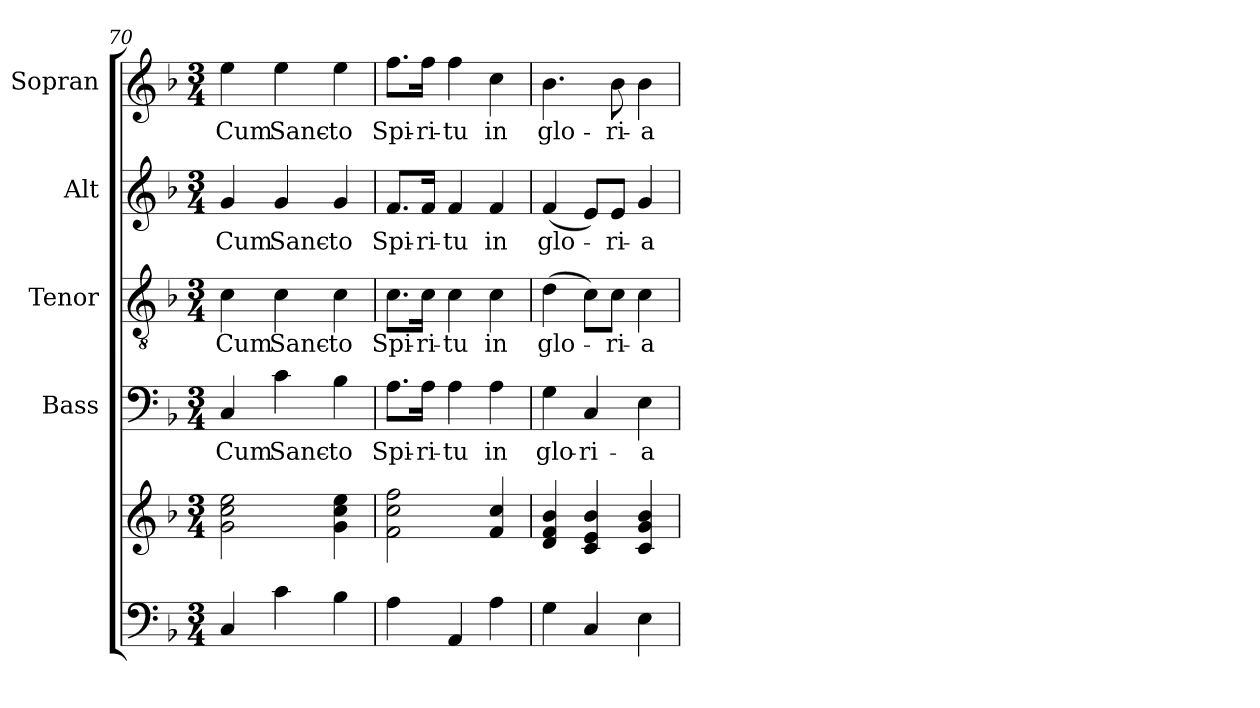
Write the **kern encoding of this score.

**kern	**kern	**kern	**text	**kern	**text	**kern	**text	**kern	**text
*part5	*part5	*part4	*part4	*part3	*part3	*part2	*part2	*part1	*part1
*staff6	*staff5	*staff4	*staff4	*staff3	*staff3	*staff2	*staff2	*staff1	*staff1
*	*	*I"Bass	*	*I"Tenor	*	*I"Alt	*	*I"Sopran	*
*	*	*I'B.	*	*I'T.	*	*I'A.	*	*I'S.	*
!!LO:PB:g=z
*clefF4	*clefG2	*clefF4	*	*clefGv2	*	*clefG2	*	*clefG2	*
*k[b-]	*k[b-]	*k[b-]	*	*k[b-]	*	*k[b-]	*	*k[b-]	*
*F:	*F:	*F:	*	*F:	*	*F:	*	*F:	*
*M3/4	*M3/4	*M3/4	*	*M3/4	*	*M3/4	*	*M3/4	*
=70	=70	=70	=70	=70	=70	=70	=70	=70	=70
!	!	!	!LO:LY:b	!	!LO:LY:b	!	!LO:LY:b	!	!LO:LY:b
4C/	2g\ 2cc\ 2ee\	4C/	Cum	4c\	Cum	4g/	Cum	4ee\	Cum
!	!	!	!LO:LY:b	!	!LO:LY:b	!	!LO:LY:b	!	!LO:LY:b
4c\	.	4c\	Sanc-	4c\	Sanc-	4g/	Sanc-	4ee\	Sanc-
!	!	!	!LO:LY:b	!	!LO:LY:b	!	!LO:LY:b	!	!LO:LY:b
4B-\	4g\ 4cc\ 4ee\	4B-\	-to	4c\	-to	4g/	-to	4ee\	-to
=71	=71	=71	=71	=71	=71	=71	=71	=71	=71
!	!	!	!LO:LY:b	!	!LO:LY:b	!	!LO:LY:b	!	!LO:LY:b
4A\	2f\ 2cc\ 2ff\	8.A\L	Spi-	8.c\L	Spi-	8.f/L	Spi-	8.ff\L	Spi-
!	!	!	!LO:LY:b	!	!LO:LY:b	!	!LO:LY:b	!	!LO:LY:b
.	.	16A\Jk	-ri-	16c\Jk	-ri-	16f/Jk	-ri-	16ff\Jk	-ri-
!	!	!	!LO:LY:b	!	!LO:LY:b	!	!LO:LY:b	!	!LO:LY:b
4AA/	.	4A\	-tu	4c\	-tu	4f/	-tu	4ff\	-tu
!	!	!	!LO:LY:b	!	!LO:LY:b	!	!LO:LY:b	!	!LO:LY:b
4A\	4f/ 4cc/	4A\	in	4c\	in	4f/	in	4cc\	in
=72	=72	=72	=72	=72	=72	=72	=72	=72	=72
!	!	!	!LO:LY:b	!	!LO:LY:b	!	!LO:LY:b	!	!LO:LY:b
4G\	4d/ 4f/ 4b-/	4G\	glo-	(>4d\	glo-	(<4f/	glo-	4.b-\	glo-
!	!	!	!LO:LY:b	!	!	!	!	!	!
4C/	4c/ 4e/ 4b-/	4C/	-ri-	8c\L)	.	8e/L)	.	.	.
!	!	!	!	!	!LO:LY:b	!	!LO:LY:b	!	!LO:LY:b
.	.	.	.	8c\J	-ri-	8e/J	-ri-	8b-\	-ri-
!	!	!	!LO:LY:b	!	!LO:LY:b	!	!LO:LY:b	!	!LO:LY:b
4E\	4c/ 4g/ 4b-/	4E\	-a	4c\	-a	4g/	-a	4b-\	-a
=	=	=	=	=	=	=	=	=	=
*-	*-	*-	*-	*-	*-	*-	*-	*-	*-
